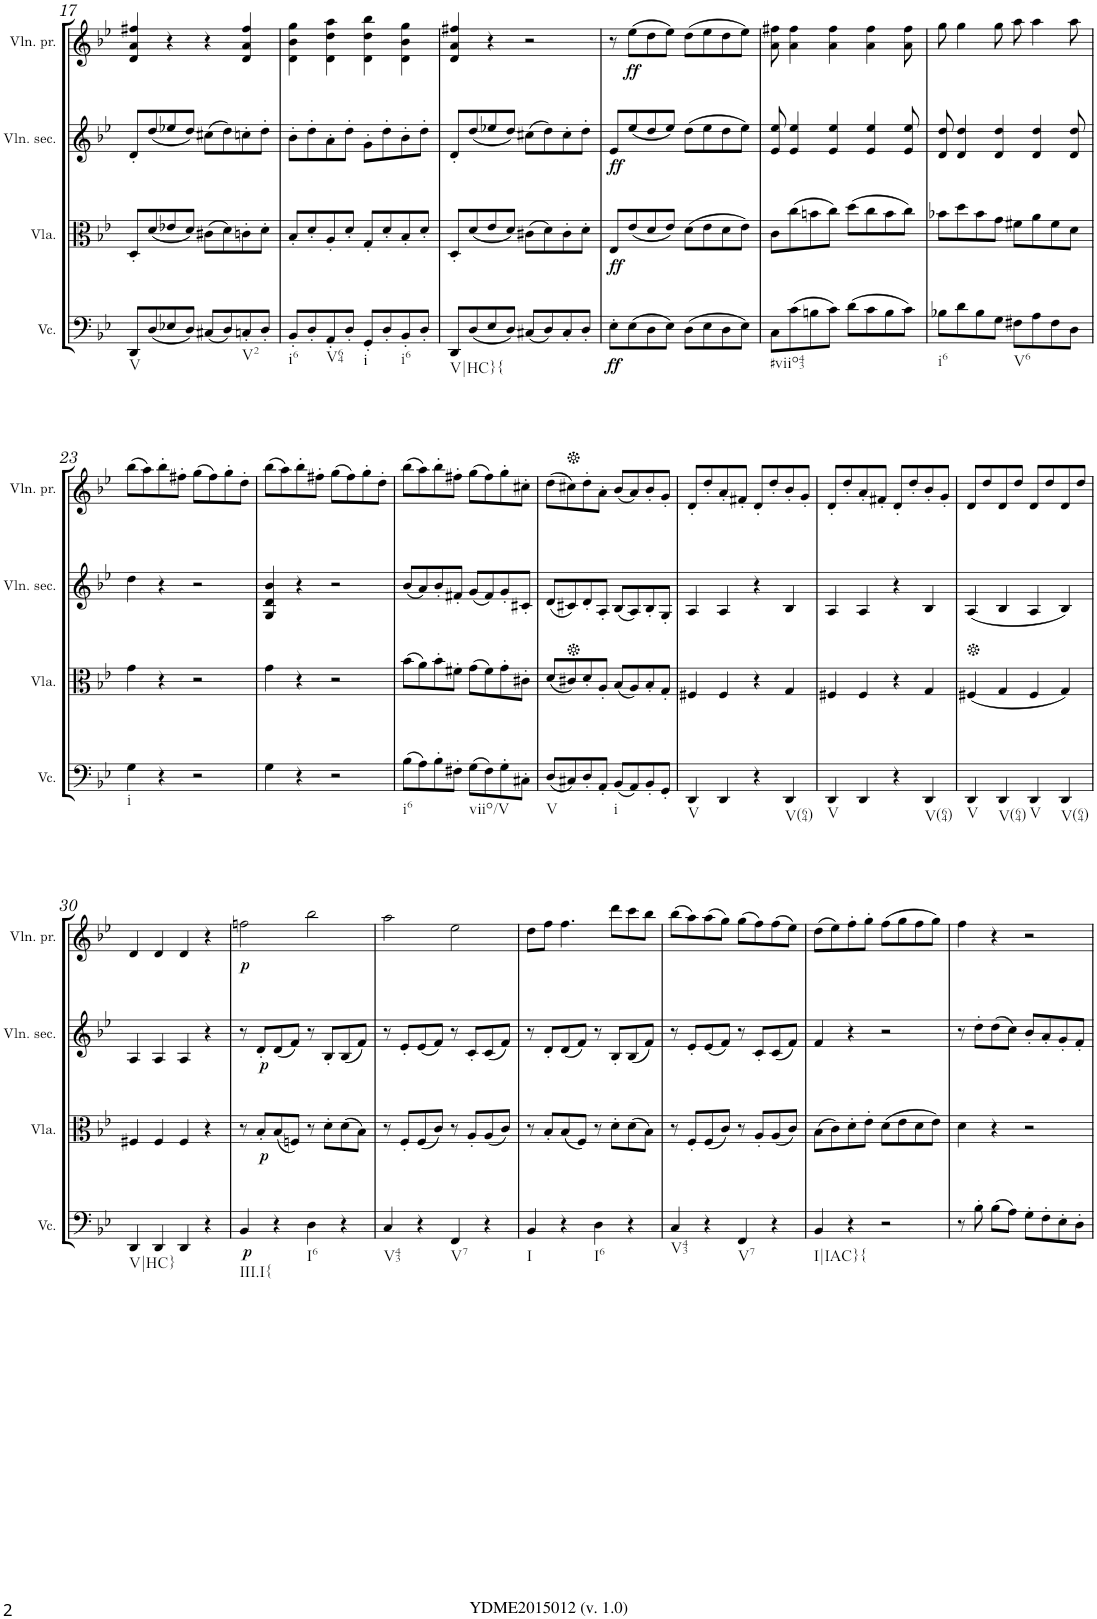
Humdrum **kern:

**kern	**dynam	**kern	**dynam	**kern	**dynam	**kern	**dynam
*part4	*part4	*part3	*part3	*part2	*part2	*part1	*part1
*staff4	*staff4	*staff3	*staff3	*staff2	*staff2	*staff1	*staff1
*I"Violoncelle	*	*I"Viola	*	*I"Violino secondo	*	*I"Violino primo	*
*I'Vc.	*	*I'Vla.	*	*I'Vln. sec.	*	*I'Vln. pr.	*
!!LO:PB:g=z
*clefF4	*	*clefC3	*	*clefG2	*	*clefG2	*
*k[b-e-]	*	*k[b-e-]	*	*k[b-e-]	*	*k[b-e-]	*
*M2/2	*	*M2/2	*	*M2/2	*	*M2/2	*
=17	=17	=17	=17	=17	=17	=17	=17
!LO:TX:b:t=V	!	!	!	!	!	!	!
8DD/L	.	8D'/L	.	8d'/L	.	4d/ 4a/ 4ff#X/	.
(<8D/	.	(<8d/	.	(<8dd/	.	.	.
8E-X/	.	8e-X/	.	8ee-X/	.	4r	.
8D/J)	.	8d/J)	.	8dd/J)	.	.	.
(<8C#X/L	.	(>8c#X\L	.	(>8cc#X\L	.	4r	.
8D/)	.	8d\)	.	8dd\)	.	.	.
!LO:TX:b:t=V2	!	!	!	!	!	!	!
8Cn'/	.	8cn'\	.	8ccn'\	.	4d/ 4a/ 4ff#/	.
8D'/J	.	8d'\J	.	8dd'\J	.	.	.
=18	=18	=18	=18	=18	=18	=18	=18
!LO:TX:b:t=i6	!	!	!	!	!	!	!
8BB-'/L	.	8B-'/L	.	8b-'\L	.	4d\ 4b-\ 4gg\	.
8D'/	.	8d'/	.	8dd'\	.	.	.
!LO:TX:b:t=V64	!	!	!	!	!	!	!
8AA'/	.	8A'/	.	8a'\	.	4d\ 4dd\ 4aa\	.
8D'/J	.	8d'/J	.	8dd'\J	.	.	.
!LO:TX:b:t=i	!	!	!	!	!	!	!
8GG'/L	.	8G'/L	.	8g'\L	.	4d\ 4dd\ 4bb-\	.
8D'/	.	8d'/	.	8dd'\	.	.	.
!LO:TX:b:t=i6	!	!	!	!	!	!	!
8BB-'/	.	8B-'/	.	8b-'\	.	4d\ 4b-\ 4gg\	.
8D'/J	.	8d'/J	.	8dd'\J	.	.	.
=19	=19	=19	=19	=19	=19	=19	=19
!LO:TX:b:t=V|HC}{	!	!	!	!	!	!	!
8DD/L	.	8D'/L	.	8d'/L	.	4d/ 4a/ 4ff#X/	.
(<8D/	.	(<8d/	.	(<8dd/	.	.	.
8E-/	.	8e-/	.	8ee-X/	.	4r	.
8D/J)	.	8d/J)	.	8dd/J)	.	.	.
(<8C#X/L	.	(>8c#X\L	.	(>8cc#X\L	.	2r	.
8D/)	.	8d\)	.	8dd\)	.	.	.
8C#'/	.	8c#'\	.	8cc#'\	.	.	.
8D'/J	.	8d'\J	.	8dd'\J	.	.	.
=20	=20	=20	=20	=20	=20	=20	=20
!	!LO:DY:b	!	!LO:DY:b	!	!LO:DY:b	!	!
8E-'\L	ff	8E-/L	ff	8e-/L	ff	8r	.
!	!	!	!	!	!	!	!LO:DY:b
(>8E-\	.	(<8e-/	.	(<8ee-/	.	(>8ee-\L	ff
8D\	.	8d/	.	8dd/	.	8dd\	.
8E-\J)	.	8e-/J)	.	8ee-/J)	.	8ee-\J)	.
(>8D\L	.	(>8d\L	.	(>8dd\L	.	(>8dd\L	.
8E-\	.	8e-\	.	8ee-\	.	8ee-\	.
8D\	.	8d\	.	8dd\	.	8dd\	.
8E-\J)	.	8e-\J)	.	8ee-\J)	.	8ee-\J)	.
=21	=21	=21	=21	=21	=21	=21	=21
!LO:TX:b:t=#viio43	!	!	!	!	!	!	!
8C\L	.	8c\L	.	8e-/ 8ee-/	.	8a\ 8ff#X\	.
(>8c\	.	(>8cc\	.	4e-/ 4ee-/	.	4a\ 4ff#\	.
8Bn\	.	8bn\	.	.	.	.	.
8c\J)	.	8cc\J)	.	4e-/ 4ee-/	.	4a\ 4ff#\	.
(>8d\L	.	(>8dd\L	.	.	.	.	.
8c\	.	8cc\	.	4e-/ 4ee-/	.	4a\ 4ff#\	.
8B\	.	8b\	.	.	.	.	.
8c\J)	.	8cc\J)	.	8e-/ 8ee-/	.	8a\ 8ff#\	.
=22	=22	=22	=22	=22	=22	=22	=22
!LO:TX:b:t=i6	!	!	!	!	!	!	!
8B-X\L	.	8b-X\L	.	8d/ 8dd/	.	8gg\	.
8d\	.	8dd\	.	4d/ 4dd/	.	4gg\	.
8B-\	.	8b-\	.	.	.	.	.
8G\J	.	8g\J	.	4d/ 4dd/	.	8gg\	.
!LO:TX:b:t=V6	!	!	!	!	!	!	!
8F#X\L	.	8f#X\L	.	.	.	8aa\	.
8A\	.	8a\	.	4d/ 4dd/	.	4aa\	.
8F#\	.	8f#\	.	.	.	.	.
8D\J	.	8d\J	.	8d/ 8dd/	.	8aa\	.
!!LO:LB:g=z
=23	=23	=23	=23	=23	=23	=23	=23
!LO:TX:b:t=i	!	!	!	!	!	!	!
4G\	.	4g\	.	4dd\	.	(>8bb-\L	.
.	.	.	.	.	.	8aa\)	.
4r	.	4r	.	4r	.	8bb-'\	.
.	.	.	.	.	.	8ff#X'\J	.
2r	.	2r	.	2r	.	(>8gg\L	.
.	.	.	.	.	.	8ff#\)	.
.	.	.	.	.	.	8gg'\	.
.	.	.	.	.	.	8dd'\J	.
=24	=24	=24	=24	=24	=24	=24	=24
4G\	.	4g\	.	4G/ 4d/ 4b-/	.	(>8bb-\L	.
.	.	.	.	.	.	8aa\)	.
4r	.	4r	.	4r	.	8bb-'\	.
.	.	.	.	.	.	8ff#X'\J	.
2r	.	2r	.	2r	.	(>8gg\L	.
.	.	.	.	.	.	8ff#\)	.
.	.	.	.	.	.	8gg'\	.
.	.	.	.	.	.	8dd'\J	.
=25	=25	=25	=25	=25	=25	=25	=25
!LO:TX:b:t=i6	!	!	!	!	!	!	!
(>8B-\L	.	(>8b-\L	.	(<8b-/L	.	(>8bb-\L	.
8A\)	.	8a\)	.	8a/)	.	8aa\)	.
8B-'\	.	8b-'\	.	8b-'/	.	8bb-'\	.
8F#X'\J	.	8f#X'\J	.	8f#X'/J	.	8ff#X'\J	.
!LO:TX:b:t=viio/V	!	!	!	!	!	!	!
(>8G\L	.	(>8g\L	.	(<8g/L	.	(>8gg\L	.
8F#\)	.	8f#\)	.	8f#/)	.	8ff#\)	.
8G'\	.	8g'\	.	8g'/	.	8gg'\	.
8C#X'\J	.	8c#X'\J	.	8c#X'/J	.	8cc#X'\J	.
=26	=26	=26	=26	=26	=26	=26	=26
!LO:TX:b:t=V	!	!	!	!	!	!	!
(<8D/L	.	(<8d/L	.	(<8d/L	.	(>8dd\L	.
8C#X/)	.	8c#X/)	.	8c#X/)	.	8cc#X\)	.
8D'/	.	8d'/	.	8d'/	.	8dd'\	.
8AA'/J	.	8A'/J	.	8A'/J	.	8a'\J	.
!LO:TX:b:t=i	!	!	!	!	!	!	!
(<8BB-/L	.	(<8B-/L	.	(<8B-/L	.	(<8b-/L	.
8AA/)	.	8A/)	.	8A/)	.	8a/)	.
8BB-'/	.	8B-'/	.	8B-'/	.	8b-'/	.
8GG'/J	.	8G'/J	.	8G'/J	.	8g'/J	.
=27	=27	=27	=27	=27	=27	=27	=27
!LO:TX:b:t=V	!	!	!	!	!	!	!
4DD/	.	4F#X/	.	4A/	.	8d'/L	.
.	.	.	.	.	.	8dd'/	.
4DD/	.	4F#/	.	4A/	.	8a'/	.
.	.	.	.	.	.	8f#X'/J	.
4r	.	4r	.	4r	.	8d'/L	.
.	.	.	.	.	.	8dd'/	.
!LO:TX:b:t=V(64)	!	!	!	!	!	!	!
4DD/	.	4G/	.	4B-/	.	8b-'/	.
.	.	.	.	.	.	8g'/J	.
=28	=28	=28	=28	=28	=28	=28	=28
!LO:TX:b:t=V	!	!	!	!	!	!	!
4DD/	.	4F#X/	.	4A/	.	8d'/L	.
.	.	.	.	.	.	8dd'/	.
4DD/	.	4F#/	.	4A/	.	8a'/	.
.	.	.	.	.	.	8f#X'/J	.
4r	.	4r	.	4r	.	8d'/L	.
.	.	.	.	.	.	8dd'/	.
!LO:TX:b:t=V(64)	!	!	!	!	!	!	!
4DD/	.	4G/	.	4B-/	.	8b-'/	.
.	.	.	.	.	.	8g'/J	.
=29	=29	=29	=29	=29	=29	=29	=29
!LO:TX:b:t=V	!	!	!	!	!	!	!
4DD/	.	(<4F#X/	.	(<4A/	.	8d/L	.
.	.	.	.	.	.	8dd/	.
!LO:TX:b:t=V(64)	!	!	!	!	!	!	!
4DD/	.	4G/	.	4B-/	.	8d/	.
.	.	.	.	.	.	8dd/J	.
!LO:TX:b:t=V	!	!	!	!	!	!	!
4DD/	.	4F#/	.	4A/	.	8d/L	.
.	.	.	.	.	.	8dd/	.
!LO:TX:b:t=V(64)	!	!	!	!	!	!	!
4DD/	.	4G/)	.	4B-/)	.	8d/	.
.	.	.	.	.	.	8dd/J	.
!!LO:LB:g=z
=30	=30	=30	=30	=30	=30	=30	=30
!LO:TX:b:t=V|HC}	!	!	!	!	!	!	!
4DD/	.	4F#X/	.	4A/	.	4d/	.
4DD/	.	4F#/	.	4A/	.	4d/	.
4DD/	.	4F#/	.	4A/	.	4d/	.
4r	.	4r	.	4r	.	4r	.
=31	=31	=31	=31	=31	=31	=31	=31
!LO:TX:b:t=III.I{	!	!	!	!	!	!	!
!	!LO:DY:b	!	!	!	!	!	!LO:DY:b
4BB-/	p	8r	.	8r	.	2ffn\	p
!	!	!	!LO:DY:b	!	!LO:DY:b	!	!
.	.	8B-'/L	p	8d'/L	p	.	.
4r	.	(<8B-/	.	(<8d/	.	.	.
.	.	8Fn/J)	.	8f/J)	.	.	.
!LO:TX:b:t=I6	!	!	!	!	!	!	!
4D\	.	8r	.	8r	.	2bb-\	.
.	.	8d'\L	.	8B-'/L	.	.	.
4r	.	(>8d\	.	(<8B-/	.	.	.
.	.	8B-\J)	.	8f/J)	.	.	.
=32	=32	=32	=32	=32	=32	=32	=32
!LO:TX:b:t=V43	!	!	!	!	!	!	!
4C/	.	8r	.	8r	.	2aa\	.
.	.	8F'/L	.	8e-'/L	.	.	.
4r	.	(<8F/	.	(<8e-/	.	.	.
.	.	8c/J)	.	8f/J)	.	.	.
!LO:TX:b:t=V7	!	!	!	!	!	!	!
4FF/	.	8r	.	8r	.	2ee-\	.
.	.	8A'/L	.	8c'/L	.	.	.
4r	.	(<8A/	.	(<8c/	.	.	.
.	.	8c/J)	.	8f/J)	.	.	.
=33	=33	=33	=33	=33	=33	=33	=33
!LO:TX:b:t=I	!	!	!	!	!	!	!
4BB-/	.	8r	.	8r	.	8dd\L	.
.	.	8B-'/L	.	8d'/L	.	8ff\J	.
4r	.	(<8B-/	.	(<8d/	.	4.ff\	.
.	.	8F/J)	.	8f/J)	.	.	.
!LO:TX:b:t=I6	!	!	!	!	!	!	!
4D\	.	8r	.	8r	.	.	.
.	.	8d'\L	.	8B-'/L	.	8ddd\L	.
4r	.	(>8d\	.	(<8B-/	.	8ccc\	.
.	.	8B-\J)	.	8f/J)	.	8bb-\J	.
=34	=34	=34	=34	=34	=34	=34	=34
!LO:TX:b:t=V43	!	!	!	!	!	!	!
4C/	.	8r	.	8r	.	(>8bb-\L	.
.	.	8F'/L	.	8e-'/L	.	8aa\)	.
4r	.	(<8F/	.	(<8e-/	.	(>8aa\	.
.	.	8c/J)	.	8f/J)	.	8gg\J)	.
!LO:TX:b:t=V7	!	!	!	!	!	!	!
4FF/	.	8r	.	8r	.	(>8gg\L	.
.	.	8A'/L	.	8c'/L	.	8ff\)	.
4r	.	(<8A/	.	(<8c/	.	(>8ff\	.
.	.	8c/J)	.	8f/J)	.	8ee-\J)	.
=35	=35	=35	=35	=35	=35	=35	=35
!LO:TX:b:t=I|IAC}{	!	!	!	!	!	!	!
4BB-/	.	(>8B-\L	.	4f/	.	(>8dd\L	.
.	.	8c\)	.	.	.	8ee-\)	.
4r	.	8d'\	.	4r	.	8ff'\	.
.	.	8e-'\J	.	.	.	8gg'\J	.
2r	.	(>8d\L	.	2r	.	(>8ff\L	.
.	.	8e-\	.	.	.	8gg\	.
.	.	8d\	.	.	.	8ff\	.
.	.	8e-\J)	.	.	.	8gg\J)	.
=36	=36	=36	=36	=36	=36	=36	=36
8r	.	4d\	.	8r	.	4ff\	.
8B-'\	.	.	.	8dd'\L	.	.	.
(>8B-\L	.	4r	.	(>8dd\	.	4r	.
8A\J)	.	.	.	8cc\J)	.	.	.
8G'\L	.	2r	.	8b-'/L	.	2r	.
8F'\	.	.	.	8a'/	.	.	.
8E-'\	.	.	.	8g'/	.	.	.
8D'\J	.	.	.	8f'/J	.	.	.
=	=	=	=	=	=	=	=
*-	*-	*-	*-	*-	*-	*-	*-
